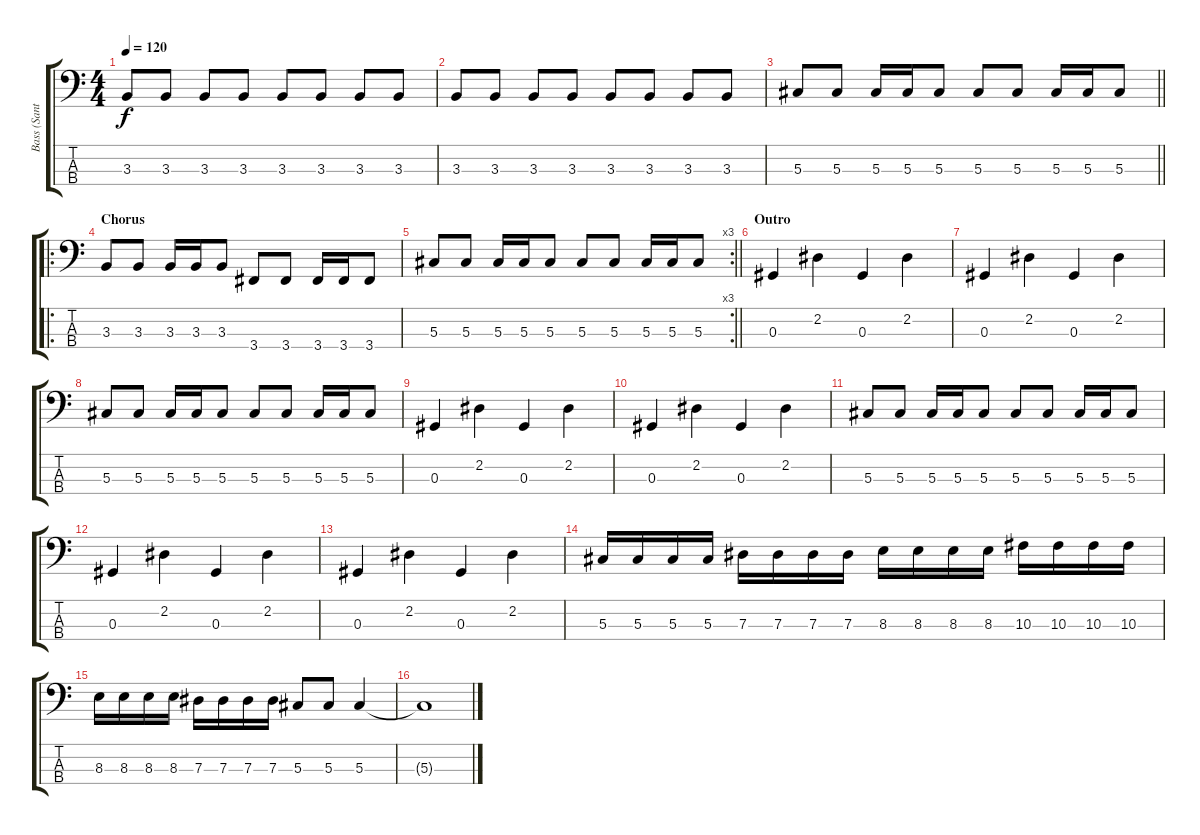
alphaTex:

\track ("Bass (Santi)" "Bass (Sant") {instrument electricbassfinger}
\staff {score tabs}
\tuning (Gb2 Db2 Ab1 Eb1) {hide}
\ts (4 4)
\tempo 120
\clef f4
\ks c
3.3.8{dy f} 3.3.8 3.3.8 3.3.8 3.3.8 3.3.8 3.3.8 3.3.8 |
3.3.8 3.3.8 3.3.8 3.3.8 3.3.8 3.3.8 3.3.8 3.3.8 |
\barLineRight lightlight
5.3.8 5.3.8 5.3.16 5.3.16 5.3.8 5.3.8 5.3.8 5.3.16 5.3.16 5.3.8 |
\ro
\section ("" "Chorus")
3.3.8 3.3.8 3.3.16 3.3.16 3.3.8 3.4.8 3.4.8 3.4.16 3.4.16 3.4.8 |
\rc 3
\barLineRight lightlight
5.3.8 5.3.8 5.3.16 5.3.16 5.3.8 5.3.8 5.3.8 5.3.16 5.3.16 5.3.8 |
\section ("" "Outro")
0.3.4 2.2.4 0.3.4 2.2.4 |
0.3.4 2.2.4 0.3.4 2.2.4 |
5.3.8 5.3.8 5.3.16 5.3.16 5.3.8 5.3.8 5.3.8 5.3.16 5.3.16 5.3.8 |
0.3.4 2.2.4 0.3.4 2.2.4 |
0.3.4 2.2.4 0.3.4 2.2.4 |
5.3.8 5.3.8 5.3.16 5.3.16 5.3.8 5.3.8 5.3.8 5.3.16 5.3.16 5.3.8 |
0.3.4 2.2.4 0.3.4 2.2.4 |
0.3.4 2.2.4 0.3.4 2.2.4 |
5.3.16 5.3.16 5.3.16 5.3.16 7.3.16 7.3.16 7.3.16 7.3.16 8.3.16 8.3.16 8.3.16 8.3.16 10.3.16 10.3.16 10.3.16 10.3.16 |
8.3.16 8.3.16 8.3.16 8.3.16 7.3.16 7.3.16 7.3.16 7.3.16 5.3.8 5.3.8 5.3.4 |
5.3{t}.1
